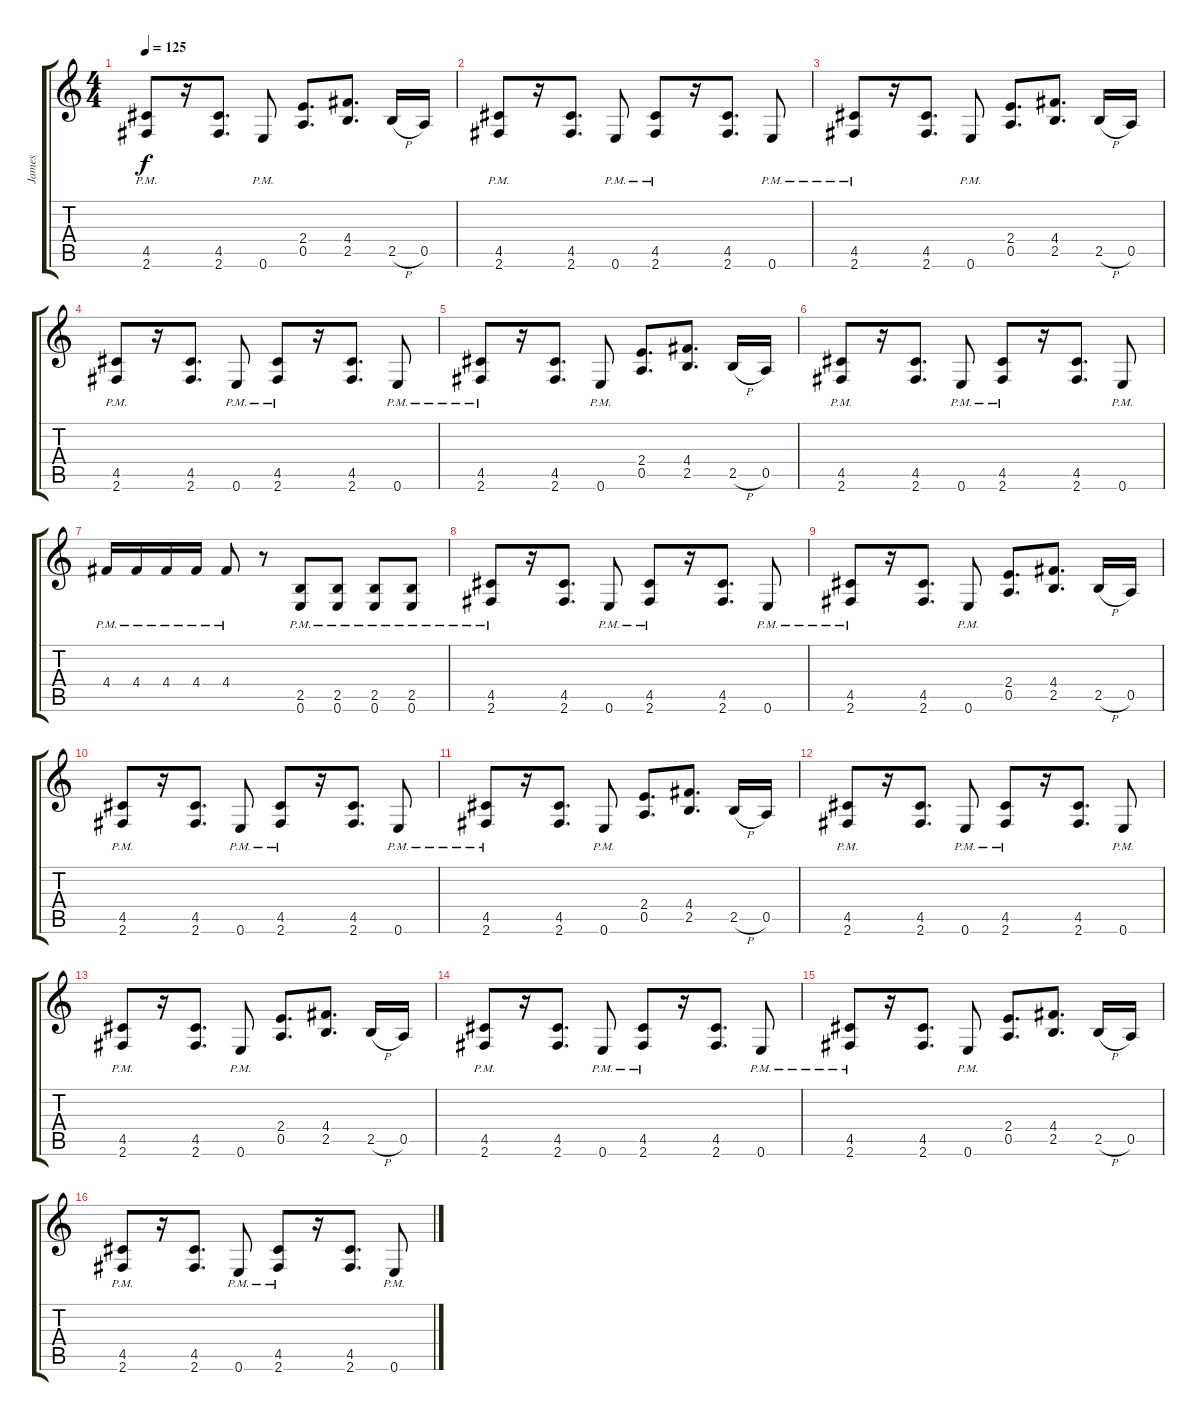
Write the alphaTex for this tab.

\track ("James" "James") {instrument distortionguitar}
\staff {score tabs}
\tuning (E4 B3 G3 D3 A2 E2) {hide}
\ts (4 4)
\tempo 125
\clef g2
\ks c
(4.5{pm} 2.6{pm}).8{dy f} r.16 (4.5 2.6).8{d} 0.6{pm}.8 (2.4 0.5).8{d} (4.4 2.5).8{d} 2.5{h}.16 0.5.16 |
(4.5{pm} 2.6{pm}).8 r.16 (4.5 2.6).8{d} 0.6{pm}.8 (4.5{pm} 2.6{pm}).8 r.16 (4.5 2.6).8{d} 0.6{pm}.8 |
(4.5{pm} 2.6{pm}).8 r.16 (4.5 2.6).8{d} 0.6{pm}.8 (2.4 0.5).8{d} (4.4 2.5).8{d} 2.5{h}.16 0.5.16 |
(4.5{pm} 2.6{pm}).8 r.16 (4.5 2.6).8{d} 0.6{pm}.8 (4.5{pm} 2.6{pm}).8 r.16 (4.5 2.6).8{d} 0.6{pm}.8 |
(4.5{pm} 2.6{pm}).8 r.16 (4.5 2.6).8{d} 0.6{pm}.8 (2.4 0.5).8{d} (4.4 2.5).8{d} 2.5{h}.16 0.5.16 |
(4.5{pm} 2.6{pm}).8 r.16 (4.5 2.6).8{d} 0.6{pm}.8 (4.5{pm} 2.6{pm}).8 r.16 (4.5 2.6).8{d} 0.6{pm}.8 |
4.4{pm}.16 4.4{pm}.16 4.4{pm}.16 4.4{pm}.16 4.4{pm}.8 r.8 (2.5{pm} 0.6{pm}).8 (2.5{pm} 0.6{pm}).8 (2.5{pm} 0.6{pm}).8 (2.5{pm} 0.6{pm}).8 |
(4.5{pm} 2.6{pm}).8 r.16 (4.5 2.6).8{d} 0.6{pm}.8 (4.5{pm} 2.6{pm}).8 r.16 (4.5 2.6).8{d} 0.6{pm}.8 |
(4.5{pm} 2.6{pm}).8 r.16 (4.5 2.6).8{d} 0.6{pm}.8 (2.4 0.5).8{d} (4.4 2.5).8{d} 2.5{h}.16 0.5.16 |
(4.5{pm} 2.6{pm}).8 r.16 (4.5 2.6).8{d} 0.6{pm}.8 (4.5{pm} 2.6{pm}).8 r.16 (4.5 2.6).8{d} 0.6{pm}.8 |
(4.5{pm} 2.6{pm}).8 r.16 (4.5 2.6).8{d} 0.6{pm}.8 (2.4 0.5).8{d} (4.4 2.5).8{d} 2.5{h}.16 0.5.16 |
(4.5{pm} 2.6{pm}).8 r.16 (4.5 2.6).8{d} 0.6{pm}.8 (4.5{pm} 2.6{pm}).8 r.16 (4.5 2.6).8{d} 0.6{pm}.8 |
(4.5{pm} 2.6{pm}).8 r.16 (4.5 2.6).8{d} 0.6{pm}.8 (2.4 0.5).8{d} (4.4 2.5).8{d} 2.5{h}.16 0.5.16 |
(4.5{pm} 2.6{pm}).8 r.16 (4.5 2.6).8{d} 0.6{pm}.8 (4.5{pm} 2.6{pm}).8 r.16 (4.5 2.6).8{d} 0.6{pm}.8 |
(4.5{pm} 2.6{pm}).8 r.16 (4.5 2.6).8{d} 0.6{pm}.8 (2.4 0.5).8{d} (4.4 2.5).8{d} 2.5{h}.16 0.5.16 |
(4.5{pm} 2.6{pm}).8 r.16 (4.5 2.6).8{d} 0.6{pm}.8 (4.5{pm} 2.6{pm}).8 r.16 (4.5 2.6).8{d} 0.6{pm}.8
